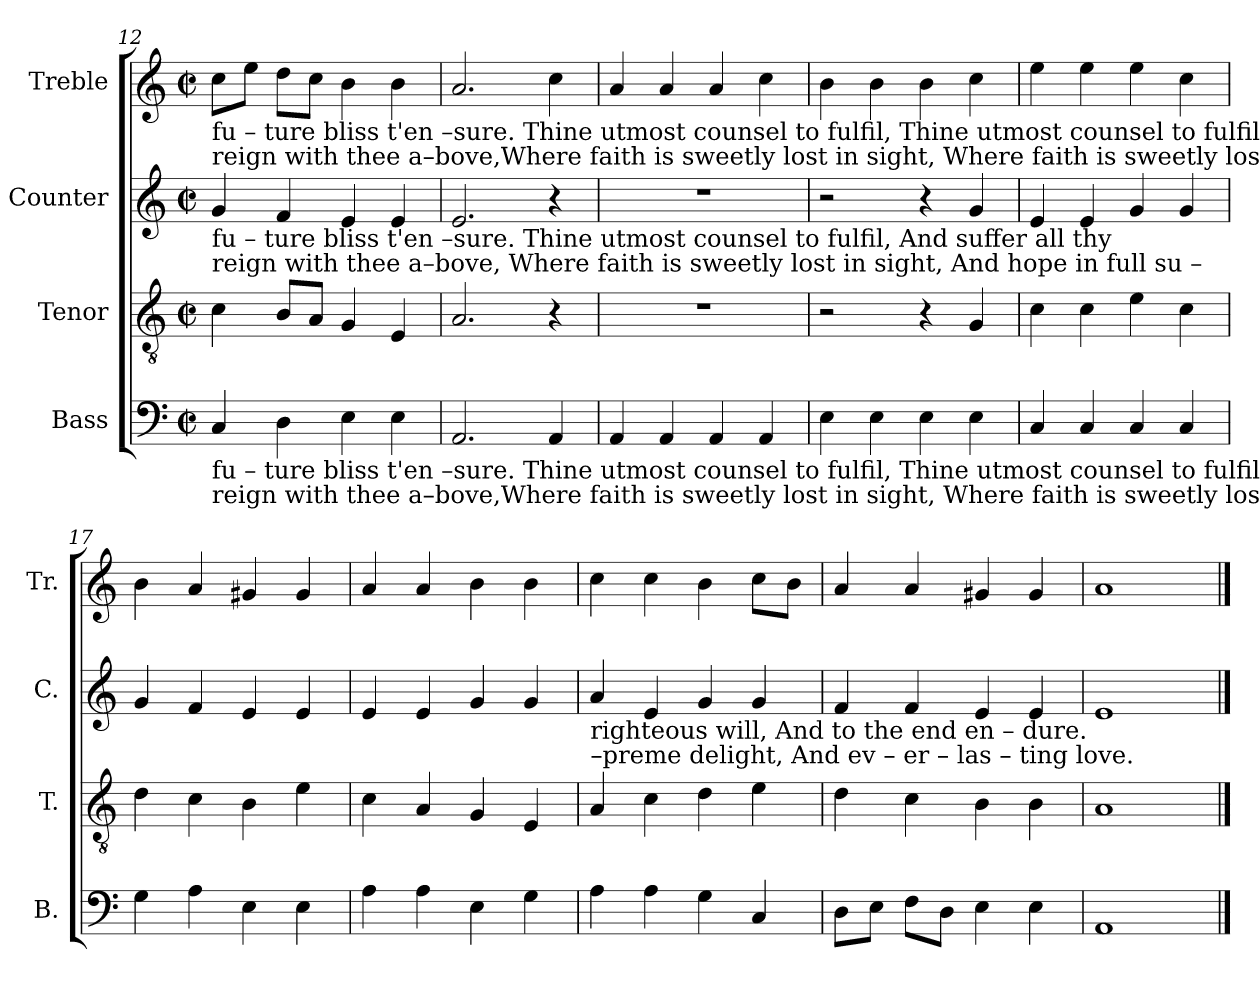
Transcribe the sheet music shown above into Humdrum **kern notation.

**kern	**kern	**kern	**kern
*part4	*part3	*part2	*part1
*staff4	*staff3	*staff2	*staff1
*I"Bass	*I"Tenor	*I"Counter	*I"Treble
*I'B.	*I'T.	*I'C.	*I'Tr.
!!LO:LB:g=z
*clefF4	*clefGv2	*clefG2	*clefG2
*k[]	*k[]	*k[]	*k[]
*M2/2	*M2/2	*M2/2	*M2/2
*met(c|)	*met(c|)	*met(c|)	*met(c|)
=12	=12	=12	=12
!	!	!	!LO:TX:b:t=fu  – ture bliss  t'en –sure. Thine utmost counsel  to    fulfil,  Thine  utmost counsel   to      fulfil,    And    suffer   all  thy
!	!	!	!LO:TX:b:t=reign with thee  a–bove,Where faith is sweetly lost in sight, Where faith is sweetly lost in  sight,    And  hope in full su –
!	!	!LO:TX:b:t=fu  – ture bliss  t'en –sure.                                                         Thine  utmost counsel   to      fulfil,    And    suffer   all  thy	!
!	!	!LO:TX:b:t=reign with thee  a–bove,                                                           Where faith is sweetly lost in  sight,    And  hope in full su –	!
!LO:TX:b:t=fu  – ture bliss  t'en –sure. Thine utmost counsel  to    fulfil,  Thine  utmost counsel   to      fulfil,    And    suffer   all  thy	!	!	!
!LO:TX:b:t=reign with thee  a–bove,Where faith is sweetly lost in sight, Where faith is sweetly lost in  sight,    And  hope in full su –	!	!	!
4C/	4c\	4g/	8cc\L
.	.	.	8ee\J
4D\	8B/L	4f/	8dd\L
.	8A/J	.	8cc\J
4E\	4G/	4e/	4b\
4E\	4E/	4e/	4b\
=13	=13	=13	=13
2.AA/	2.A/	2.e/	2.a/
4AA/	4r	4r	4cc\
=14	=14	=14	=14
4AA/	1r	1r	4a/
4AA/	.	.	4a/
4AA/	.	.	4a/
4AA/	.	.	4cc\
=15	=15	=15	=15
4E\	2r	2r	4b\
4E\	.	.	4b\
4E\	4r	4r	4b\
4E\	4G/	4g/	4cc\
=16	=16	=16	=16
4C/	4c\	4e/	4ee\
4C/	4c\	4e/	4ee\
4C/	4e\	4g/	4ee\
4C/	4c\	4g/	4cc\
=17	=17	=17	=17
4G\	4d\	4g/	4b\
4A\	4c\	4f/	4a/
4E\	4B\	4e/	4g#X/
4E\	4e\	4e/	4g#/
=18	=18	=18	=18
4A\	4c\	4e/	4a/
4A\	4A/	4e/	4a/
4E\	4G/	4g/	4b\
4G\	4E/	4g/	4b\
!!LO:LB:g=z
=19	=19	=19	=19
!	!	!LO:TX:b:t=righteous will,   And    to     the    end   en – dure.	!
!	!	!LO:TX:b:t=–preme delight, And    ev  –  er  – las – ting  love.	!
4A\	4A/	4a/	4cc\
4A\	4c\	4e/	4cc\
4G\	4d\	4g/	4b\
4C/	4e\	4g/	8cc\L
.	.	.	8b\J
=20	=20	=20	=20
8D\L	4d\	4f/	4a/
8E\J	.	.	.
8F\L	4c\	4f/	4a/
8D\J	.	.	.
4E\	4B\	4e/	4g#X/
4E\	4B\	4e/	4g#/
=21	=21	=21	=21
1AA	1A	1e	1a
==	==	==	==
*-	*-	*-	*-
